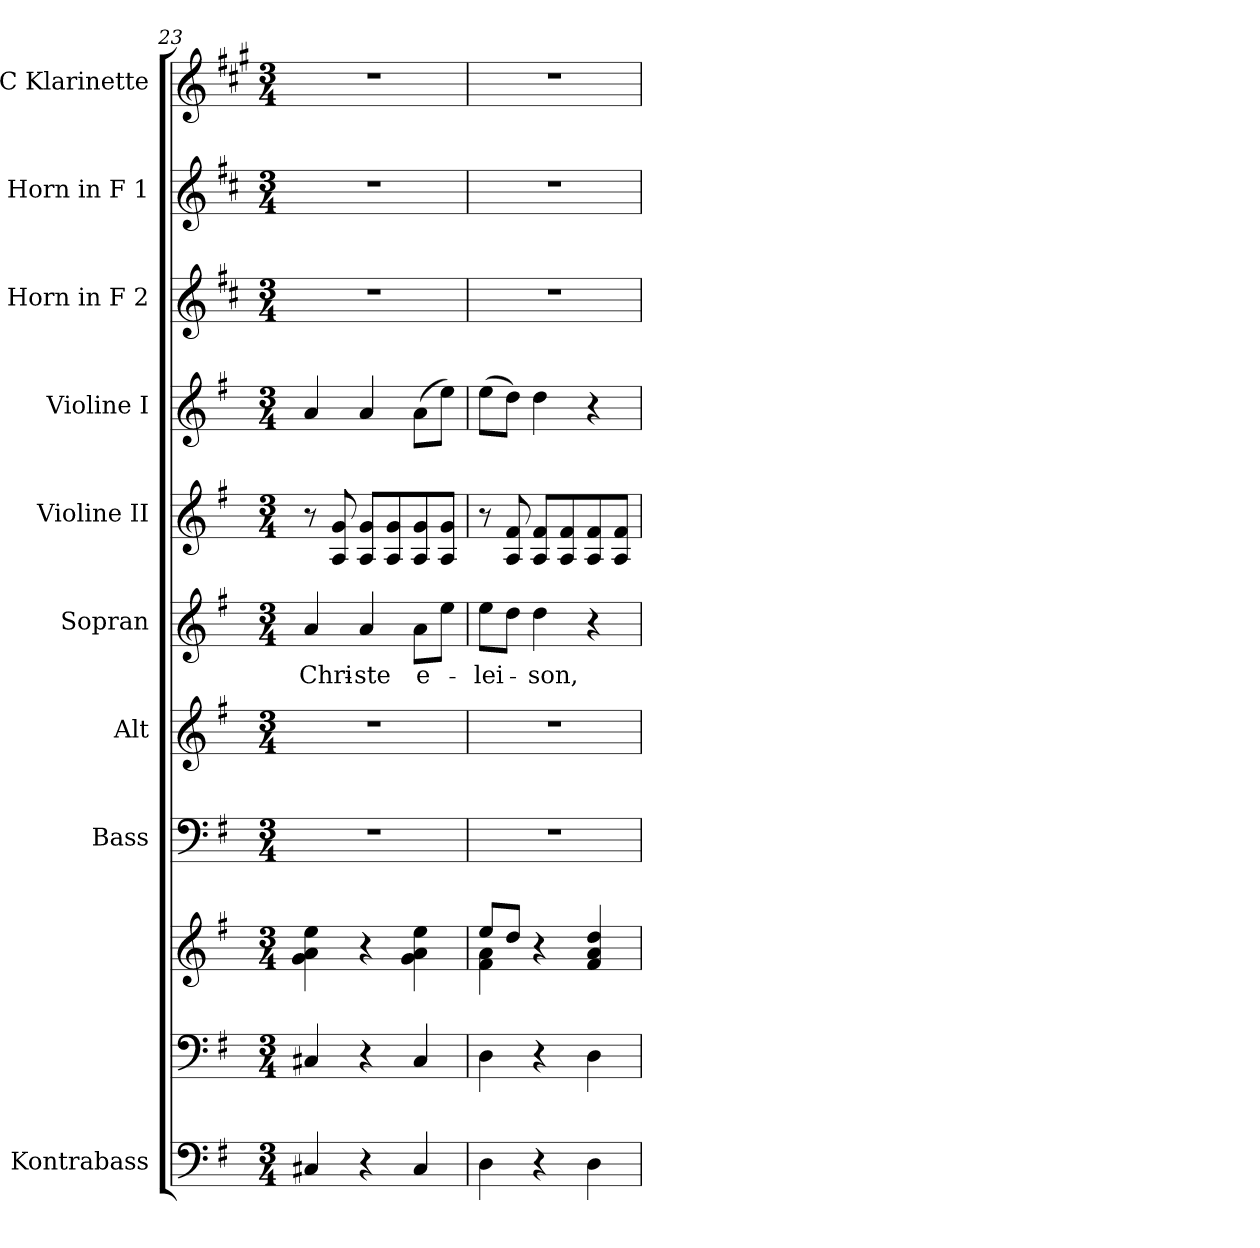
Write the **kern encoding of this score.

**kern	**kern	**kern	**kern	**kern	**kern	**text	**kern	**kern	**kern	**kern	**kern
*part10	*part9	*part9	*part8	*part7	*part6	*part6	*part5	*part4	*part3	*part2	*part1
*staff11	*staff10	*staff9	*staff8	*staff7	*staff6	*staff6	*staff5	*staff4	*staff3	*staff2	*staff1
*I"Kontrabass	*	*	*I"Bass	*I"Alt	*I"Sopran	*	*I"Violine II	*I"Violine I	*I"Horn in F 2	*I"Horn in F 1	*I"C Klarinette
*I'Kb.	*	*	*I'B.	*I'A.	*I'S.	*	*I'Vl. II	*I'Vl. I	*	*	*I'Kl.
*clefF4	*clefF4	*clefG2	*clefF4	*clefG2	*clefG2	*	*clefG2	*clefG2	*clefG2	*clefG2	*clefG2
*ITrd7c12	*	*	*	*	*	*	*	*	*ITrd4c7	*ITrd4c7	*ITrd1c2
*k[f#]	*k[f#]	*k[f#]	*k[f#]	*k[f#]	*k[f#]	*	*k[f#]	*k[f#]	*k[f#]	*k[f#]	*k[f#]
*G:	*G:	*G:	*G:	*G:	*G:	*	*G:	*G:	*G:	*G:	*G:
*M3/4	*M3/4	*M3/4	*M3/4	*M3/4	*M3/4	*	*M3/4	*M3/4	*M3/4	*M3/4	*M3/4
=23	=23	=23	=23	=23	=23	=23	=23	=23	=23	=23	=23
!	!	!	!	!	!	!LO:LY:b	!	!	!	!	!
4CC#X/	4C#X/	4g\ 4a\ 4ee\	2.r	2.r	4a/	Chri-	8r	4a/	2.r	2.r	2.r
.	.	.	.	.	.	.	8A/ 8g/	.	.	.	.
!	!	!	!	!	!	!LO:LY:b	!	!	!	!	!
4r	4r	4r	.	.	4a/	-ste	8A/ 8g/L	4a/	.	.	.
.	.	.	.	.	.	.	8A/ 8g/	.	.	.	.
!	!	!	!	!	!	!LO:LY:b	!	!	!	!	!
4CC#/	4C#/	4g\ 4a\ 4ee\	.	.	8a\L	e-	8A/ 8g/	(>8a\L	.	.	.
.	.	.	.	.	8ee\J	.	8A/ 8g/J	8ee\J)	.	.	.
=24	=24	=24	=24	=24	=24	=24	=24	=24	=24	=24	=24
*	*	*^	*	*	*	*	*	*	*	*	*
!	!	!	!	!	!	!	!LO:LY:b	!	!	!	!	!
4DD\	4D\	8ee/L	4f#\ 4a\	2.r	2.r	8ee\L	-lei-	8r	(>8ee\L	2.r	2.r	2.r
.	.	8dd/J	.	.	.	8dd\J	.	8A/ 8f#/	8dd\J)	.	.	.
!	!	!	!	!	!	!	!LO:LY:b	!	!	!	!	!
4r	4r	4r	2ryy	.	.	4dd\	-son,	8A/ 8f#/L	4dd\	.	.	.
.	.	.	.	.	.	.	.	8A/ 8f#/	.	.	.	.
4DD\	4D\	4f#/ 4a/ 4dd/	.	.	.	4r	.	8A/ 8f#/	4r	.	.	.
.	.	.	.	.	.	.	.	8A/ 8f#/J	.	.	.	.
*	*	*v	*v	*	*	*	*	*	*	*	*	*
=	=	=	=	=	=	=	=	=	=	=	=
*-	*-	*-	*-	*-	*-	*-	*-	*-	*-	*-	*-
